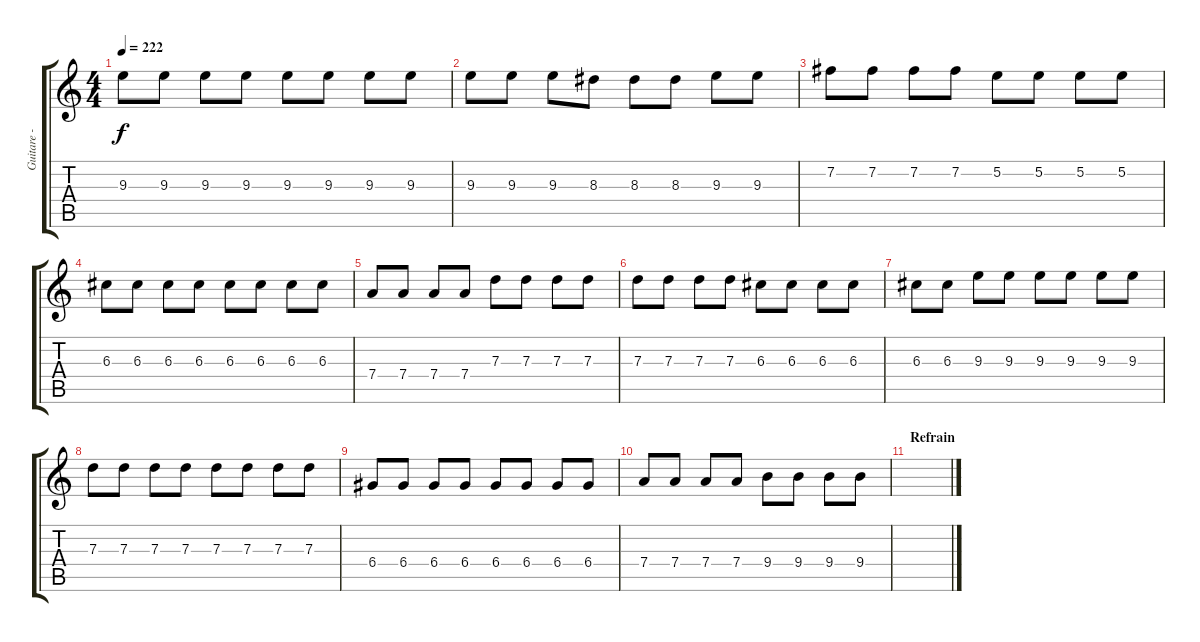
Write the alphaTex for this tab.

\track ("Guitare - Yves " "Guitare - ") {instrument overdrivenguitar}
\staff {score tabs}
\tuning (E4 B3 G3 D3 A2 E2) {hide}
\ts (4 4)
\tempo 222
\clef g2
\ks c
9.3.8{dy f} 9.3.8 9.3.8 9.3.8 9.3.8 9.3.8 9.3.8 9.3.8 |
9.3.8 9.3.8 9.3.8 8.3.8 8.3.8 8.3.8 9.3.8 9.3.8 |
7.2.8 7.2.8 7.2.8 7.2.8 5.2.8 5.2.8 5.2.8 5.2.8 |
6.3.8 6.3.8 6.3.8 6.3.8 6.3.8 6.3.8 6.3.8 6.3.8 |
7.4.8 7.4.8 7.4.8 7.4.8 7.3.8 7.3.8 7.3.8 7.3.8 |
7.3.8 7.3.8 7.3.8 7.3.8 6.3.8 6.3.8 6.3.8 6.3.8 |
6.3.8 6.3.8 9.3.8 9.3.8 9.3.8 9.3.8 9.3.8 9.3.8 |
7.3.8 7.3.8 7.3.8 7.3.8 7.3.8 7.3.8 7.3.8 7.3.8 |
6.4.8 6.4.8 6.4.8 6.4.8 6.4.8 6.4.8 6.4.8 6.4.8 |
7.4.8 7.4.8 7.4.8 7.4.8 9.4.8 9.4.8 9.4.8 9.4.8 |
\section ("" "Refrain")
